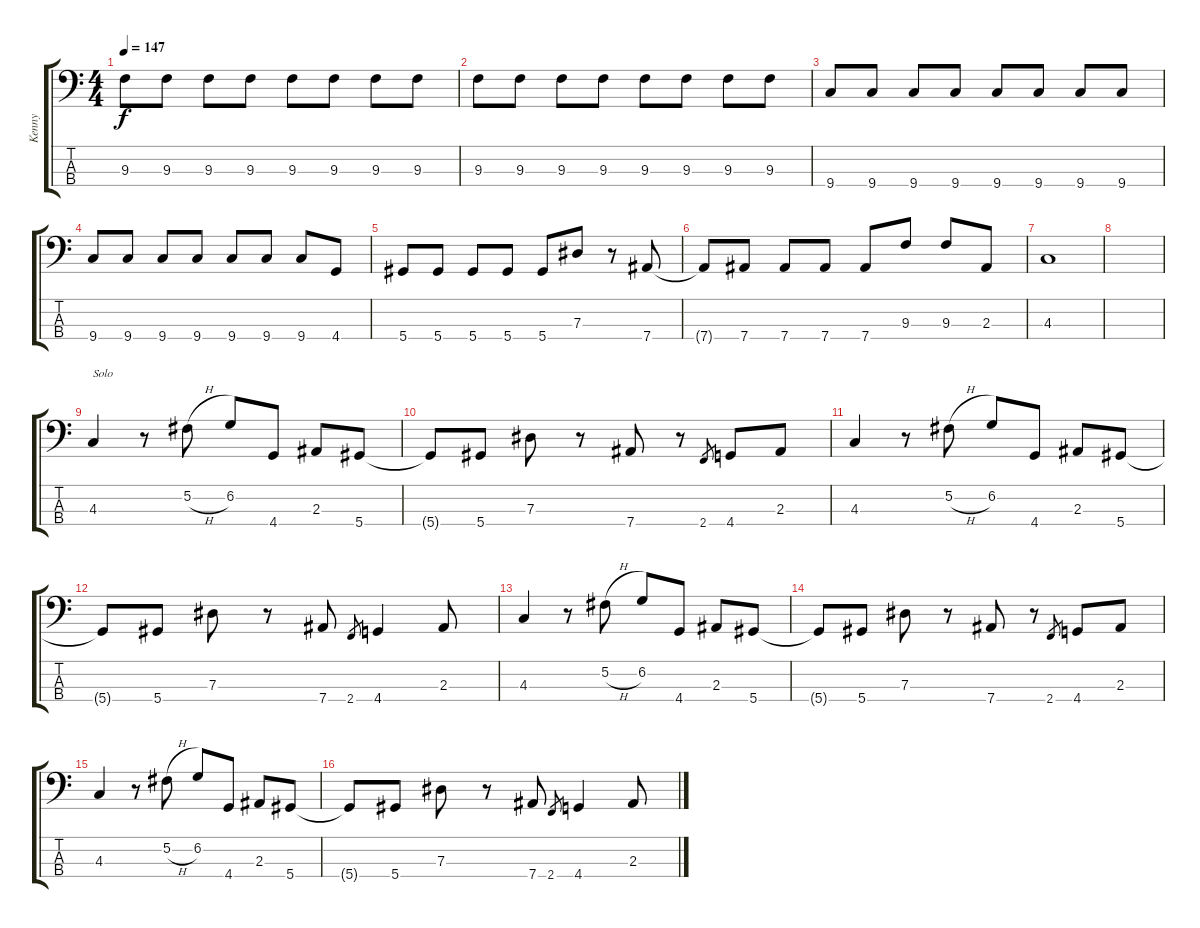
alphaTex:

\track ("Kenny" "Kenny") {instrument electricbassfinger}
\staff {score tabs}
\tuning (Gb2 Db2 Ab1 Eb1) {hide}
\ts (4 4)
\tempo 147
\clef f4
\ks c
9.3.8{dy f} 9.3.8 9.3.8 9.3.8 9.3.8 9.3.8 9.3.8 9.3.8 |
9.3.8 9.3.8 9.3.8 9.3.8 9.3.8 9.3.8 9.3.8 9.3.8 |
9.4.8 9.4.8 9.4.8 9.4.8 9.4.8 9.4.8 9.4.8 9.4.8 |
9.4.8 9.4.8 9.4.8 9.4.8 9.4.8 9.4.8 9.4.8 4.4.8 |
5.4.8 5.4.8 5.4.8 5.4.8 5.4.8 7.3.8 r.8 7.4.8 |
7.4{t}.8 7.4.8 7.4.8 7.4.8 7.4.8 9.3.8 9.3.8 2.3.8 |
4.3.1 |
|
4.3.4{txt "Solo"} r.8 5.2{h}.8 6.2.8 4.4.8 2.3.8 5.4.8 |
5.4{t}.8 5.4.8 7.3.8 r.8 7.4.8 r.8 2.4.8{gr} 4.4.8 2.3.8 |
4.3.4 r.8 5.2{h}.8 6.2.8 4.4.8 2.3.8 5.4.8 |
5.4{t}.8 5.4.8 7.3.8 r.8 7.4.8 2.4.8{gr} 4.4.4 2.3.8 |
4.3.4 r.8 5.2{h}.8 6.2.8 4.4.8 2.3.8 5.4.8 |
5.4{t}.8 5.4.8 7.3.8 r.8 7.4.8 r.8 2.4.8{gr} 4.4.8 2.3.8 |
4.3.4 r.8 5.2{h}.8 6.2.8 4.4.8 2.3.8 5.4.8 |
5.4{t}.8 5.4.8 7.3.8 r.8 7.4.8 2.4.8{gr} 4.4.4 2.3.8
